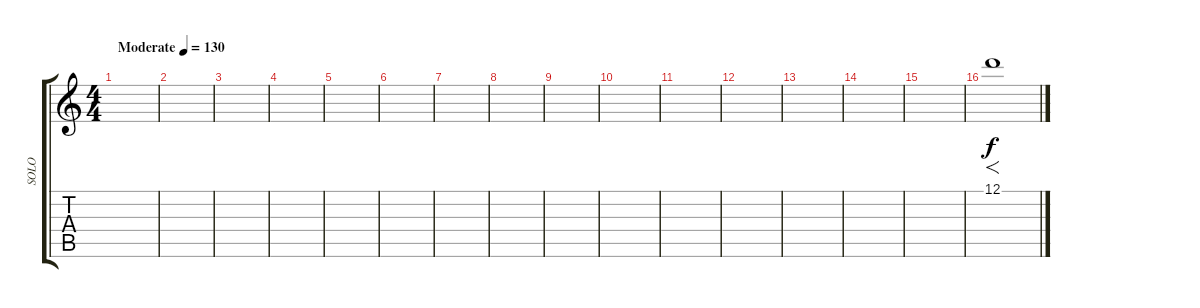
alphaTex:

\track ("SOLO" "SOLO") {instrument overdrivenguitar}
\staff {score tabs}
\tuning (D4 A3 F3 C3 G2 C2) {hide}
\ts (4 4)
\tempo (130 "Moderate")
\clef g2
\ks c
|
|
|
|
|
|
|
|
|
|
|
|
|
|
|
12.1.1{f}
